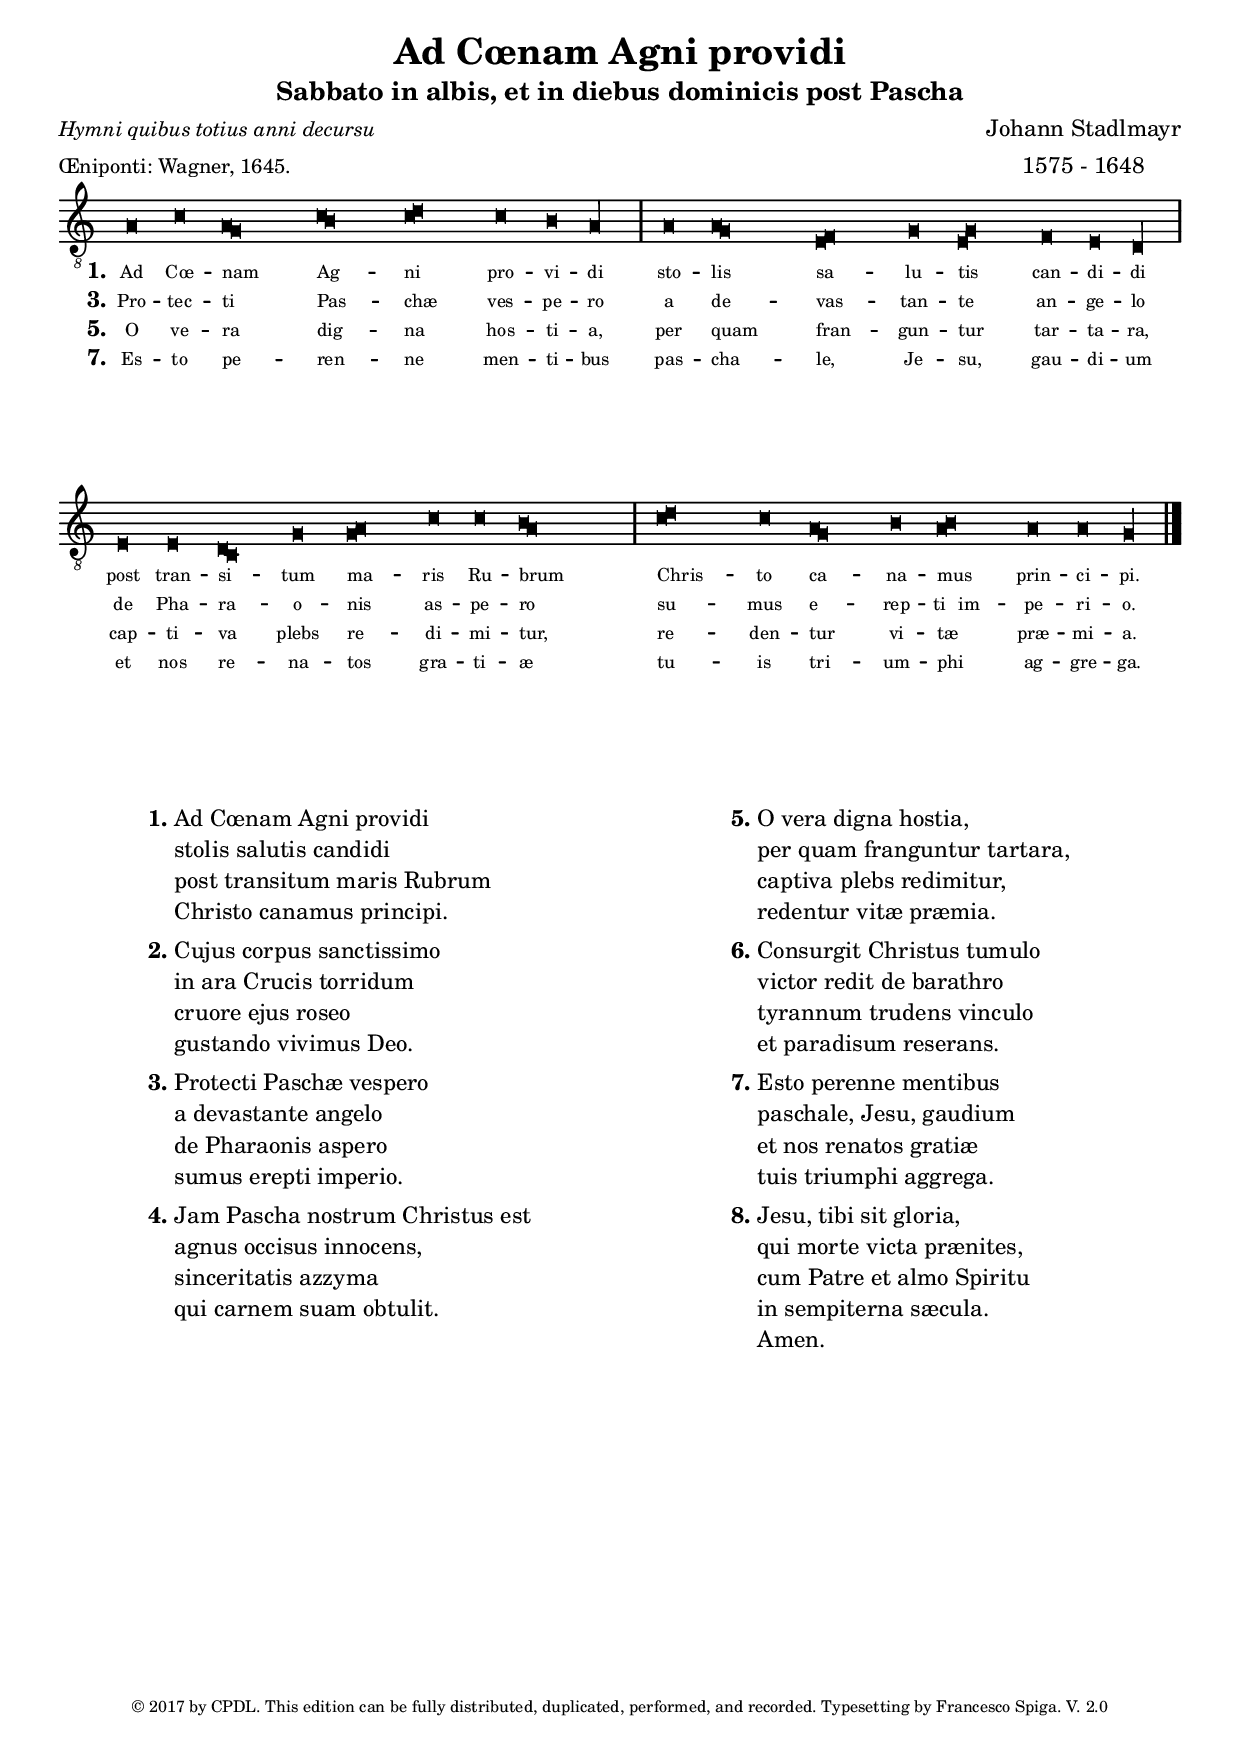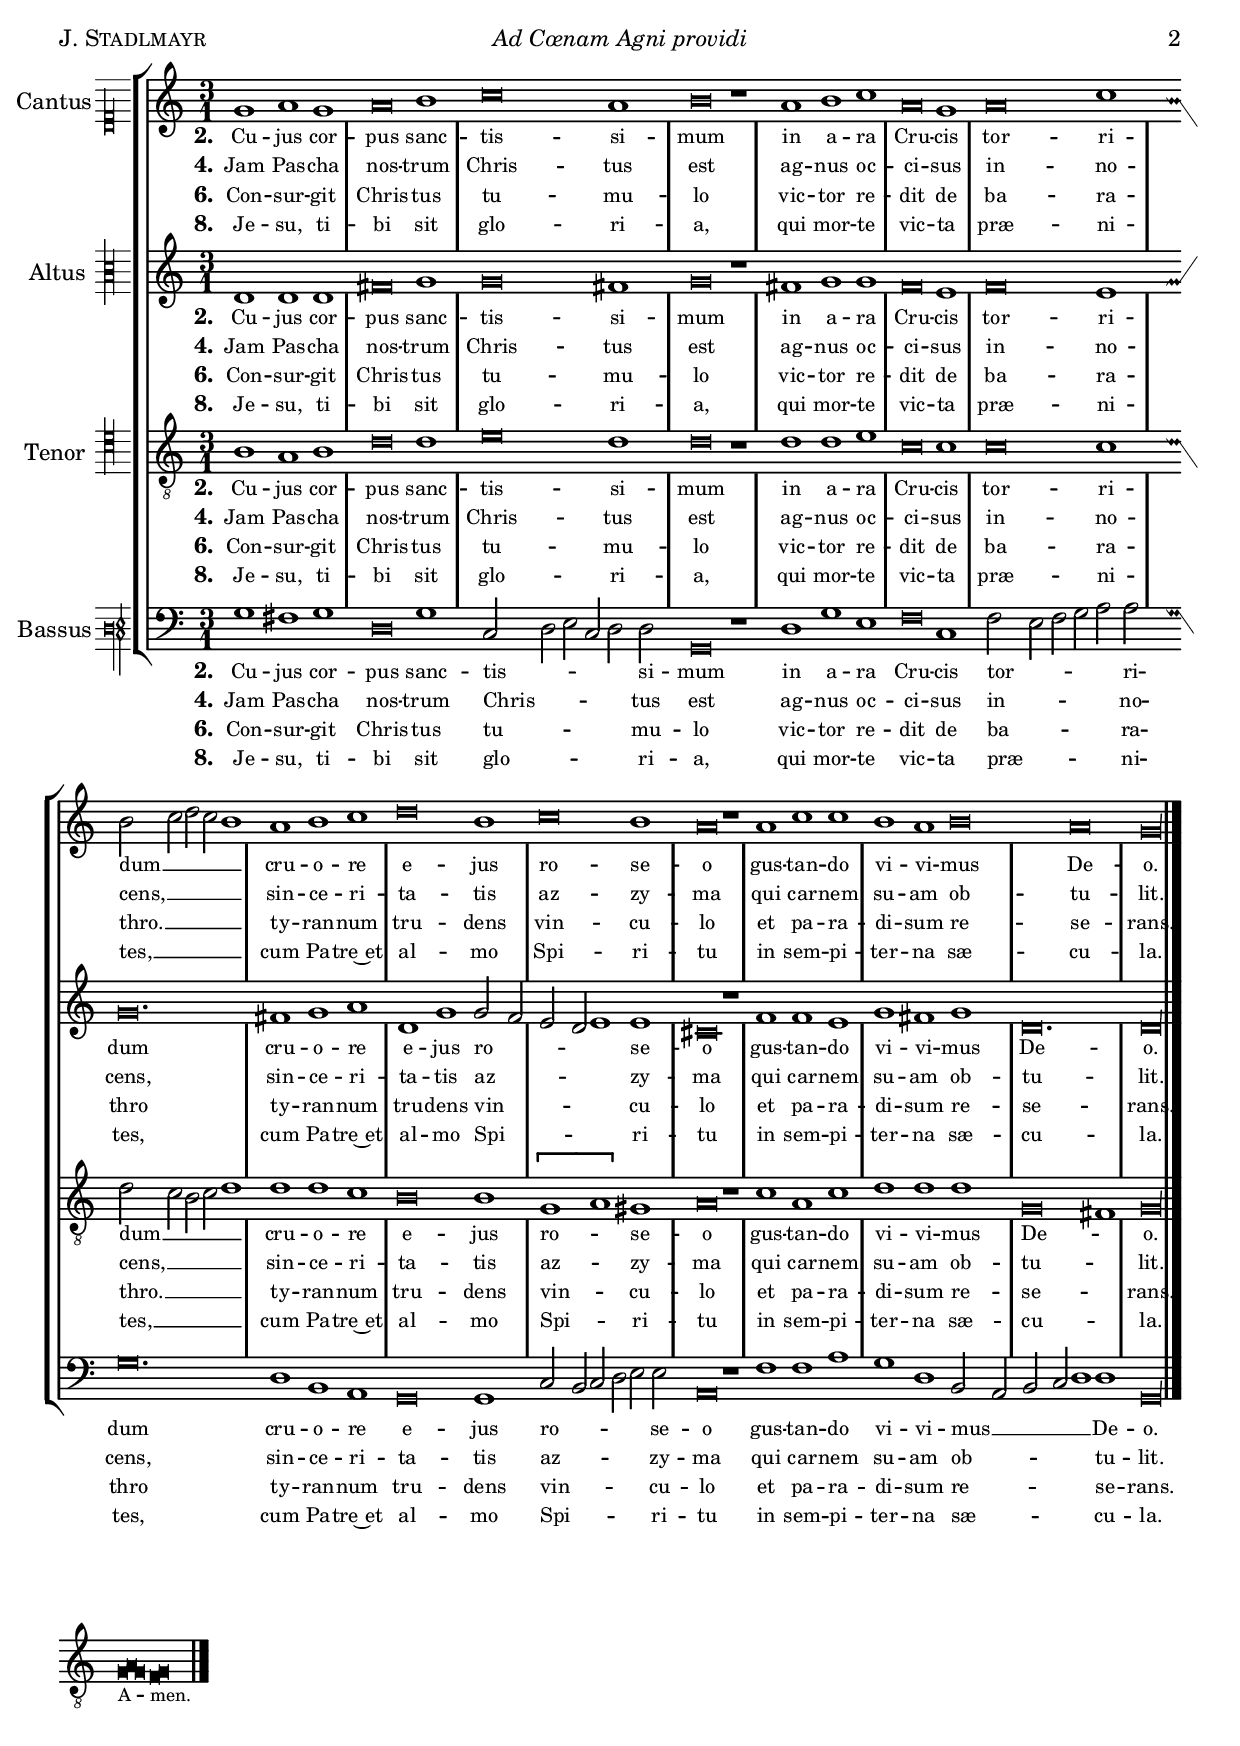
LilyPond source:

\version "2.18.2"
\include "gregorian.ly"



incipit =
#(define-music-function (parser location incipit-music) (ly:music?)
#{
\once \override Staff.InstrumentName.self-alignment-X = #RIGHT
\once \override Staff.InstrumentName.self-alignment-Y = ##f
\once \override Staff.InstrumentName.padding = #0.3
\once \override Staff.InstrumentName.stencil =
#(lambda (grob)
(let* ((instrument-name (ly:grob-property grob 'long-text)))
(set! (ly:grob-property grob 'long-text)
#{ \markup
\score
{
{ \context MensuralStaff \with {
instrumentName = #instrument-name
\remove "Time_signature_engraver"
} $incipit-music
}

\layout { $(ly:grob-layout grob)
line-width = \indent
indent =
% primitive-eval is probably easiest for
% escaping lexical closure and evaluating
% everything respective to (current-module).
#(primitive-eval
'(or (false-if-exception (- indent incipit-width))
(* 0.5 indent)))
ragged-right = ##f
ragged-last = ##f
system-count = #1 }
}
#})
(system-start-text::print grob)))
#}) 


htitle=\markup \italic {"Ad Cœnam Agni providi"}
hcomposer=\markup { \smallCaps "J. Stadlmayr" }



global = {
  
  \time 3/1
  \override NoteHead #'style = #'baroque
  \override Staff.BarLine #'transparent = ##t
  
  \skip \breve.*16
  
 
  % the final bar line is not interrupted
  \revert Staff.BarLine #'transparent
   
  
  \bar "|."  \stopStaff
  

  
  
}

fi = { \once \set suggestAccidentals = ##t }

melodia = \relative c' {  \override Voice.NoteHead.style = #'blackpetrucci
   \cadenzaOn
    \clef "G_8"
    a\breve c  \[a\longa\melisma g\]\melismaEnd
     \[c\melisma b\]\melismaEnd
     \[c\breve\melisma d\]\melismaEnd c b  a\longa \bar "|" 
    a\breve  \[a\longa\melisma g\]\melismaEnd \[e\breve\melisma f\]\melismaEnd
    g  \[e\melisma g\]\melismaEnd f e d\longa \bar "|" \break
    e\breve e  \[d\longa\melisma c\]\melismaEnd g'\breve  \[g\melisma a\]\melismaEnd
    c c   \[b\longa\melisma a\]\melismaEnd \bar "|"
    \[c\breve\melisma d\]\melismaEnd c  \[a\longa\melisma g\]\melismaEnd
    b\breve   \[a b\] a a g\longa \bar "|."
  
  
}


melodiab = \relative c' { \override Voice.NoteHead.style = #'blackpetrucci
   \cadenzaOn
    \clef "G_8"
    \[g\breve\melisma a g\longa\]\melismaEnd \[  f\breve\melisma   g \]\melismaEnd \bar "|."
   
}


amen = \lyricmode { A -- men.
}


textusA =  \lyricmode {
  \set stanza = "1."
  Ad Cœ -- nam Ag -- ni pro -- vi -- di
  sto -- lis sa -- lu -- tis can -- di -- di
  post tran -- si -- tum ma -- ris Ru -- brum
  Chris -- to ca -- na -- mus _ prin -- ci -- pi.
}

textusB =  \lyricmode {
  \set stanza = "3."
 
 Pro -- tec -- ti Pas -- chæ ves -- pe -- ro
 a de -- vas -- tan -- te an -- ge -- lo
 de Pha -- ra -- o -- nis as -- pe -- ro
 su -- mus e -- rep -- ti_"    im" -- pe -- ri -- o.
 
}

textusC =  \lyricmode {
  \set stanza = "5."
 O ve -- ra dig -- na hos -- ti -- a,
 per quam fran -- gun -- tur tar -- ta -- ra,
 cap -- ti -- va plebs re -- di -- mi -- tur,
 re -- den -- tur vi -- tæ _ præ -- mi -- a.
 
}

textusD =  \lyricmode {
  \set stanza = "7."
 Es -- to pe -- ren -- ne men -- ti -- bus
 pas -- cha -- le, Je -- su, gau -- di -- um
 et nos re -- na -- tos gra -- ti -- æ
 tu -- is tri -- um -- phi _ ag -- gre -- ga.
 
 
}



cantiPars = { \transpose c' c'
  
  \relative c'' {
  \set Staff.midiInstrument = "church organ"    
    
     
   g1 a g
   a\breve b1
   c\breve a1
   b\breve r1
   a1 b c
   a\breve g1
   a\breve c1
   b2 c d c b1
   a1 b c
   d\breve b1
   c\breve b1
   a\breve r1
   a1 c c
   b1 a b\breve a\breve 
   g\longa*2/3
    
     
  
  }
}



altiPars = { \transpose c' c'
  
  \relative c' {
  \set Staff.midiInstrument = "church organ"
  
  d1 d d
  fis\breve g1
  g\breve fis1
  g\breve r1
  fis1 g g
  \fi f\breve e1
  f\breve e1
  g\breve.
  fis1 g a
  d,1 g g2 \fi f
  e2 d e1 e
  cis\breve r1
  f1 f e
  g fis g
  d\breve.
  d\longa*2/3
  
  
} }

tenorisPars = { \transpose c' c'
  
  \relative c' {
  \set Staff.midiInstrument = "church organ"
 
  \clef "G_8"
  b1 a b
  d\breve d1
  e\breve d1
  d\breve r1
  d1 d e
  c\breve c1
  c\breve c1
  d2 c b c d1
  d1 d c
  b\breve b1
  \[g1 a\] gis
  a\breve r1
  c1 a c
  d d d
  g,\breve fis1
  g\longa*2/3
  
  
  
} }

bassiPars = { \transpose c' c'
  
  \relative c' {
  \set Staff.midiInstrument = "church organ"
 
  \clef bass
  g1 fis g
  d\breve g1
  c,2 d e c d d
  g,\breve r1
  d'1 g e
  f\breve c1
  f2 e f g a a
  g\breve.
  d1 b a
  g\breve g1
  c2 b c d e e
  a,\breve r1
  f'1 f a
  g1 d b2 a
  b2 c d1 d
  g,\longa*2/3
}

}



cantiTextusA =  \lyricmode {
  \set stanza = "2."
  
  Cu -- jus cor -- pus sanc -- tis -- si -- mum
  in a -- ra Cru -- cis tor -- ri -- dum __ _ _ _ _
  cru -- o -- re e -- jus ro -- se -- o
  gus -- tan -- do vi -- vi -- mus De -- o.
  
} 


cantiTextusB =  \lyricmode {
  \set stanza = "4."
  
 Jam Pas -- cha nos -- trum Chris -- tus est
 ag -- nus oc -- ci -- sus in -- no -- cens, __ _ _ _ _
 sin -- ce -- ri -- ta -- tis az -- zy -- ma
 qui car -- nem su -- am ob -- tu -- lit.
  
} 

cantiTextusC =  \lyricmode {
  \set stanza = "6."
  
 Con -- sur -- git Chris -- tus tu -- mu -- lo
 vic -- tor re -- dit de ba -- ra -- thro. __ _ _ _ _
 ty -- ran -- num tru -- dens vin -- cu -- lo
 et pa -- ra -- di -- sum re -- se -- rans.
  
} 


cantiTextusD =  \lyricmode {
  \set stanza = "8."
  
  Je -- su, ti -- bi sit glo -- ri -- a, 
  qui mor -- te vic -- ta præ -- ni -- tes, __ _ _ _ _
  cum Pa -- tre~et al -- mo Spi -- ri -- tu
  in sem -- pi -- ter -- na sæ -- cu -- la.
  
} 



altiTextusA =  \lyricmode {
  \set stanza = "2."
  
  Cu -- jus cor -- pus sanc -- tis -- si -- mum
  in a -- ra Cru -- cis tor -- ri -- dum
  cru -- o -- re e -- jus ro -- _ _ _ _ se -- o
  gus -- tan -- do vi -- vi -- mus De -- o.
  
} 

altiTextusB =  \lyricmode {
  \set stanza = "4."
  
 Jam Pas -- cha nos -- trum Chris -- tus est
 ag -- nus oc -- ci -- sus in -- no -- cens,
 sin -- ce -- ri -- ta -- tis az -- _ _ _ _ zy -- ma
 qui car -- nem su -- am ob -- tu -- lit.
  
} 


altiTextusC =  \lyricmode {
  \set stanza = "6."
  
 Con -- sur -- git Chris -- tus tu -- mu -- lo
 vic -- tor re -- dit de ba -- ra -- thro
 ty -- ran -- num tru -- dens vin -- _ _ _ _ cu -- lo
 et pa -- ra -- di -- sum re -- se -- rans.
  
} 


altiTextusD =  \lyricmode {
  \set stanza = "8."
  
  Je -- su, ti -- bi sit glo -- ri -- a, 
  qui mor -- te vic -- ta præ -- ni -- tes,
  cum Pa -- tre~et al -- mo Spi -- _ _ _ _ ri -- tu
  in sem -- pi -- ter -- na sæ -- cu -- la.
  
} 



tenorisTextusA =  \lyricmode {
  \set stanza = "2."
  
  Cu -- jus cor -- pus sanc -- tis -- si -- mum
  in a -- ra Cru -- cis tor -- ri -- dum __ _ _ _ _
  cru -- o -- re e -- jus ro -- _ se -- o
  gus -- tan -- do vi -- vi -- mus De -- _ o.
  
} 

tenorisTextusB =  \lyricmode {
  \set stanza = "4."
  
 Jam Pas -- cha nos -- trum Chris -- tus est
 ag -- nus oc -- ci -- sus in -- no -- cens, __ _ _ _ _
 sin -- ce -- ri -- ta -- tis az -- _ zy -- ma
 qui car -- nem su -- am ob -- tu -- _ lit.
  
} 

tenorisTextusC =  \lyricmode {
  \set stanza = "6."
  
 Con -- sur -- git Chris -- tus tu -- mu -- lo
 vic -- tor re -- dit de ba -- ra -- thro. __ _ _ _ _
 ty -- ran -- num tru -- dens vin -- _ cu -- lo
 et pa -- ra -- di -- sum re -- se -- _ rans.
  
} 


tenorisTextusD =  \lyricmode {
  \set stanza = "8."
  
  Je -- su, ti -- bi sit glo -- ri -- a, 
  qui mor -- te vic -- ta præ -- ni -- tes, __ _ _ _ _
  cum Pa -- tre~et al -- mo Spi -- _ ri -- tu
  in sem -- pi -- ter -- na sæ -- cu -- _ la.
  
} 


bassiTextusA =  \lyricmode {
  \set stanza = "2."
  
  Cu -- jus cor -- pus sanc -- tis --  _ _ _ _ si -- mum
  in a -- ra Cru -- cis tor -- _ _ _ _ ri -- dum
  cru -- o -- re e -- jus ro -- _ _ _ _ se -- o
  gus -- tan -- do vi -- vi -- mus __ _ _ _ _ De -- o.
  
} 


bassiTextusB =  \lyricmode {
  
  \set stanza = "4."
  
 Jam Pas -- cha nos -- trum Chris -- _ _ _ _ tus est
 ag -- nus oc -- ci -- sus in -- _ _ _ _ no -- cens,
 sin -- ce -- ri -- ta -- tis az -- _ _ _ _ zy -- ma
 qui car -- nem su -- am ob -- _ _ _ _ tu -- lit.
  
} 


bassiTextusC =  \lyricmode {
  \set stanza = "6."
  
 Con -- sur -- git Chris -- tus tu -- _ _ _ _ mu -- lo
 vic -- tor re -- dit de ba -- _ _ _ _ ra -- thro
 ty -- ran -- num tru -- dens vin -- _ _ _ _ cu -- lo
 et pa -- ra -- di -- sum re -- _ _ _ _ se -- rans.
  
} 


bassiTextusD =  \lyricmode {
  \set stanza = "8."
  
  Je -- su, ti -- bi sit glo -- _ _ _ _ ri -- a, 
  qui mor -- te vic -- ta præ -- _ _ _ _ ni -- tes,
  cum Pa -- tre~et al -- mo Spi -- _ _ _ _ ri -- tu
  in sem -- pi -- ter -- na sæ -- _ _ _ _ cu -- la.
  
} 


incipitcantus=\new MensuralVoice = "incipitcantus" <<
s1
{ \relative c'' {
\clef "petrucci-c1"
\key a \minor
s1
  }
}
>>

incipitaltus=\new MensuralVoice = "incipitaltus" <<
s1

{ \relative c' {
\clef "petrucci-c3"
\key a \minor
s1
  }
}
>>

incipittenor=\new MensuralVoice = "incipittenor" <<
s1

{ \relative c' {
\clef "petrucci-c4"
\key a \minor
s1

  }
}
>>

incipitbassus=\new MensuralVoice = "incipitbassus" <<
s1

{ \relative c' {
\clef "petrucci-f3"
\key a \minor
s1 

  }
}
>>


\book {
  
\paper{
	evenHeaderMarkup=\markup  \fill-line { \hcomposer \htitle \fromproperty #'page:page-number-string   }
	oddHeaderMarkup= \markup  \fill-line { \on-the-fly #not-first-page \fromproperty #'page:page-number-string \on-the-fly #not-first-page \htitle \on-the-fly #not-first-page \hcomposer   }
	
  }

  
\header {
  title = "Ad Cœnam Agni providi"
  subtitle = "Sabbato in albis, et in diebus dominicis post Pascha"
  composer = \markup \center-column { "Johann Stadlmayr" "1575 - 1648" }
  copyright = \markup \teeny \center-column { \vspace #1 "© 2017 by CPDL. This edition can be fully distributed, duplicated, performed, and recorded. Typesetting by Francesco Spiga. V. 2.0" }
  poet =  \markup \small \left-column {  \line {  \italic "Hymni quibus totius anni decursu"}  \line { "Œniponti: Wagner, 1645." }}
}

\score {
<<
\new Voice = "firmus" \melodia
\new Lyrics \lyricsto "firmus" {\textusA }
\new Lyrics \lyricsto "firmus" {\textusB }
\new Lyrics \lyricsto "firmus" {\textusC }
\new Lyrics \lyricsto "firmus" {\textusD }

>>
\layout { ragged-last = ##f
        
    \context {
      \Lyrics
      % **** Prevents lyrics from running too close together
      \override LyricSpace #'minimum-distance = #0.6
      % **** Makes the text of lyrics a little smaller
      \override LyricText #'font-size = #-2
      % **** Moves lines of lyrics closer together
      \override VerticalAxisGroup #'minimum-Y-extent = #'(-1 . 1)
    }

 \context { \Voice
    \remove "Ligature_bracket_engraver"
      \consists "Mensural_ligature_engraver"
} 

\context { \Staff \omit TimeSignature }
}
}


\markup { \vspace #1
  \fill-line {
    \hspace #0.1 % sposta la colonna in avanti rispetto al margine sinistro;
     % può essere tolto se lo spazio nella pagina è stretto
     \column {
      \line { \bold "1."
  \column {
    
  "Ad Cœnam Agni providi"
  "stolis salutis candidi"
  "post transitum maris Rubrum"
  "Christo canamus principi."
  
  }
      }
      \combine \null \vspace #0.1 % aggiunge spazio verticale tra le strofe
      \line { \bold "2."
  \column {
    
  "Cujus corpus sanctissimo"
  "in ara Crucis torridum"  
  "cruore ejus roseo"
  "gustando vivimus Deo."
  }
      }
      
       \combine \null \vspace #0.1 % aggiunge spazio verticale tra le strofe
      \line { \bold "3."
  \column {
    
 "Protecti Paschæ vespero"
 "a devastante angelo"
 "de Pharaonis aspero"
 "sumus erepti imperio."
 
  }
      }
      
      
    \combine \null \vspace #0.1 % aggiunge spazio verticale tra le strofe
      \line { \bold "4."
  \column {
    
 "Jam Pascha nostrum Christus est"
 "agnus occisus innocens," 
 "sinceritatis azzyma"
 "qui carnem suam obtulit."
 
  }
      }
      
    }
    \hspace #0.1 % aggiunge spazio orizzontale tra le colonne;
    \column {
      \line { \bold "5."
  \column {
    
 "O vera digna hostia,"
 "per quam franguntur tartara,"
 "captiva plebs redimitur,"
 "redentur vitæ præmia."
          
  }
      }
      \combine \null \vspace #0.1 % aggiunge spazio verticale tra le strofe
      \line { \bold "6."
  \column {
    
 "Consurgit Christus tumulo"
 "victor redit de barathro"
 "tyrannum trudens vinculo"
 "et paradisum reserans."
           
  }
      }
      
      
      \combine \null \vspace #0.1 % aggiunge spazio verticale tra le strofe
      \line { \bold "7."
  \column {
    
  "Esto perenne mentibus"
 "paschale, Jesu, gaudium"
 "et nos renatos gratiæ"
 "tuis triumphi aggrega."
           
  }
      }
      
      
       \combine \null \vspace #0.1 % aggiunge spazio verticale tra le strofe
      \line { \bold "8."
  \column {
    
  "Jesu, tibi sit gloria," 
  "qui morte victa prænites,"
  "cum Patre et almo Spiritu"
  "in sempiterna sæcula."
  "Amen."
           
  }
      }
      
  \vspace #10
      
      
    }
  \hspace #0.1 % dà ulteriore spazio sul margine destro;
  % può essere tolto se lo spazio nella pagina è stretto
  }
}


\score { 
  
<<
	\new StaffGroup = choirStaff 	<<
	  
		  \new Voice = "cantus" <<
		          \global
		          
		           \set Staff.instrumentName =  #"Cantus"
		           \incipit \incipitcantus
		           \cantiPars
		            >>
		               
		           \new Lyrics \lyricsto "cantus" { \cantiTextusA } 
		           \new Lyrics \lyricsto "cantus" { \cantiTextusB }
		           \new Lyrics \lyricsto "cantus" { \cantiTextusC } 
		           \new Lyrics \lyricsto "cantus" { \cantiTextusD } 
		        
		     
		  \new Voice = "altus" <<
		          \global
		          
		           \set Staff.instrumentName = #"Altus "
		           \incipit \incipitaltus
		           \altiPars
		            >>
		               
		           \new Lyrics \lyricsto "altus" {\altiTextusA }
		           \new Lyrics \lyricsto "altus" {\altiTextusB }
		           \new Lyrics \lyricsto "altus" {\altiTextusC }
		           \new Lyrics \lyricsto "altus" {\altiTextusD }
		  
		   \new Voice = "tenor" <<
		          \global
		           \set Staff.instrumentName =  #"Tenor "
		           \incipit \incipittenor
		           \tenorisPars
		            >>
		               
		           \new Lyrics \lyricsto "tenor" { \tenorisTextusA }
		           \new Lyrics \lyricsto "tenor" { \tenorisTextusB }
		           \new Lyrics \lyricsto "tenor" { \tenorisTextusC }
		           \new Lyrics \lyricsto "tenor" { \tenorisTextusD }
		          
		           
		           
		    \new Voice = "bass" <<
		          \global
		           \set Staff.instrumentName =  #"Bassus"
		           \incipit \incipitbassus
		           \bassiPars
		            >>
		               
		           \new Lyrics \lyricsto "bass" { \bassiTextusA }
		           \new Lyrics \lyricsto "bass" { \bassiTextusB }
		           \new Lyrics \lyricsto "bass" { \bassiTextusC }
		           \new Lyrics \lyricsto "bass" { \bassiTextusD }
		
		  
	>>
         >>
	
	\midi { 
	  
	  \tempo  \breve. = 28
	}

	
	
  \layout {    ragged-last=##f
               ragged-right = ##f
  	  indent = 1.5\cm
  
  	  incipit-width = 0.6\cm
  	  
  	  
  	  \context {
         \Score
         %\remove "Bar_number_engraver"
       
         
         
       }
 \context {
      \Staff
      \consists Custos_engraver
      \override Custos #'style = #'mensural
   
    
    }
    
    \context { \Voice
   
  }
    
    \context {
      \Lyrics
      % **** Prevents lyrics from running too close together
      \override LyricSpace #'minimum-distance = #0.6
      % **** Makes the text of lyrics a little smaller
      \override LyricText #'font-size = #-1
      % **** Moves lines of lyrics closer together
      \override VerticalAxisGroup #'minimum-Y-extent = #'(-1 . 1)
    }
  }
}

\score {
<<
\new Voice = "cantus" \melodiab

\new Lyrics \lyricsto "cantus" \amen
>>
\layout { ragged-last = ##t
        
    \context {
      \Lyrics
      % **** Prevents lyrics from running too close together
      \override LyricSpace #'minimum-distance = #0.6
      % **** Makes the text of lyrics a little smaller
      \override LyricText #'font-size = #-2
      % **** Moves lines of lyrics closer together
      \override VerticalAxisGroup #'minimum-Y-extent = #'(-1 . 1)
    }

 \context { \Voice
    \remove "Ligature_bracket_engraver"
      \consists "Mensural_ligature_engraver"
} 

\context { \Staff \omit TimeSignature }
}
}

}
